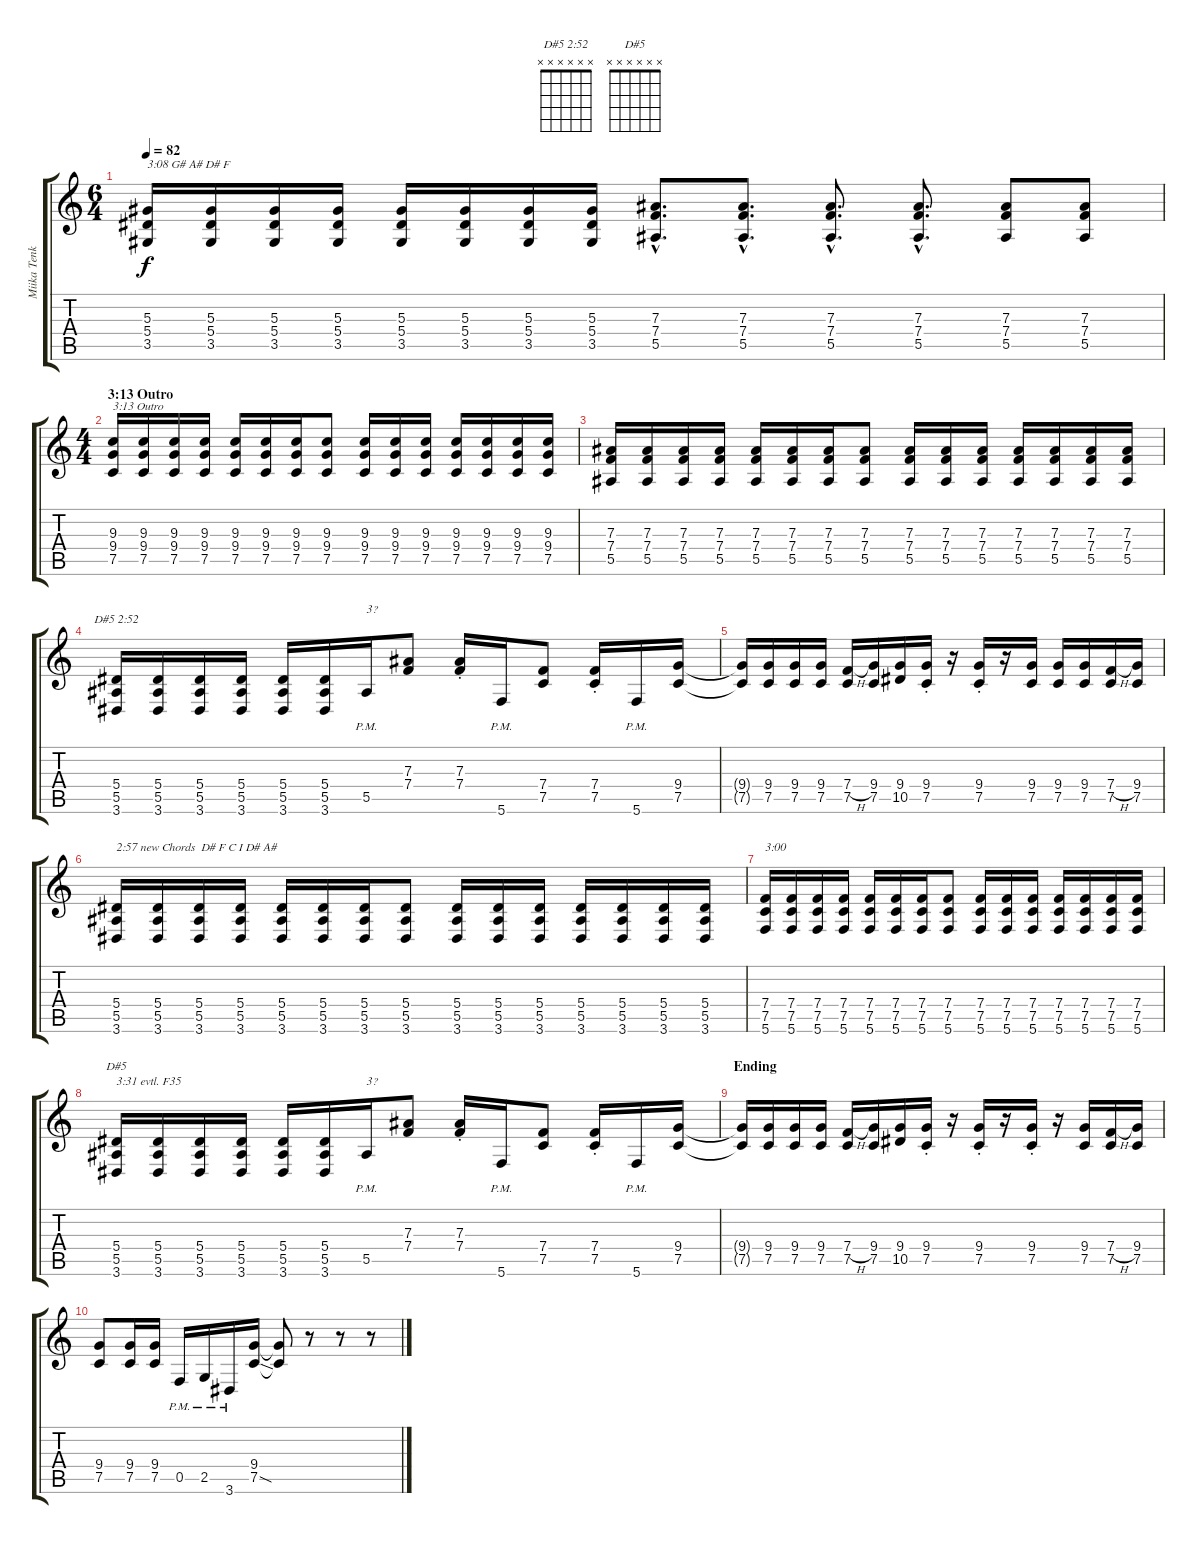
\track ("Miika Tenkula (lead)" "Miika Tenk") {instrument electricguitarjazz}
\staff {score tabs}
\tuning (C4 G3 Eb3 Bb2 F2 C2) {hide}
\chord ("D#5 2:52" x x x x x x)
\chord ("D#5" x x x x x x)
\ts (6 4)
\tempo 82
\clef g2
\ks c
(5.3 5.4 3.5).16{txt "3:08 G# A# D# F" dy f} (5.3 5.4 3.5).16 (5.3 5.4 3.5).16 (5.3 5.4 3.5).16 (5.3 5.4 3.5).16 (5.3 5.4 3.5).16 (5.3 5.4 3.5).16 (5.3 5.4 3.5).16 (7.3{hac} 7.4{hac} 5.5{hac}).8{d} (7.3{hac} 7.4{hac} 5.5{hac}).8{d} (7.3{hac} 7.4{hac} 5.5{hac}).8{d} (7.3{hac} 7.4{hac} 5.5{hac}).8{d} (7.3 7.4 5.5).8 (7.3 7.4 5.5).8 |
\ts (4 4)
\section ("" "3:13 Outro")
(9.3 9.4 7.5).16{txt "3:13 Outro"} (9.3 9.4 7.5).16 (9.3 9.4 7.5).16 (9.3 9.4 7.5).16 (9.3 9.4 7.5).16 (9.3 9.4 7.5).16 (9.3 9.4 7.5).16 (9.3 9.4 7.5).8 (9.3 9.4 7.5).16 (9.3 9.4 7.5).16 (9.3 9.4 7.5).16 (9.3 9.4 7.5).16 (9.3 9.4 7.5).16 (9.3 9.4 7.5).16 (9.3 9.4 7.5).16 |
(7.3 7.4 5.5).16 (7.3 7.4 5.5).16 (7.3 7.4 5.5).16 (7.3 7.4 5.5).16 (7.3 7.4 5.5).16 (7.3 7.4 5.5).16 (7.3 7.4 5.5).16 (7.3 7.4 5.5).8 (7.3 7.4 5.5).16 (7.3 7.4 5.5).16 (7.3 7.4 5.5).16 (7.3 7.4 5.5).16 (7.3 7.4 5.5).16 (7.3 7.4 5.5).16 (7.3 7.4 5.5).16 |
(5.4 5.5 3.6).16{ch "D#5 2:52"} (5.4 5.5 3.6).16 (5.4 5.5 3.6).16 (5.4 5.5 3.6).16 (5.4 5.5 3.6).16 (5.4 5.5 3.6).16 5.5{pm}.16{txt "3?"} (7.3 7.4).8 (7.3{st} 7.4{st}).16 5.6{pm}.16 (7.4 7.5).8 (7.4{st} 7.5{st}).16 5.6{pm}.16 (9.4 7.5).16 |
(9.4{t} 7.5{t}).16 (9.4 7.5).16 (9.4 7.5).16 (9.4 7.5).16 (7.4{h} 7.5).16 (9.4 7.5).16 (9.4 10.5).16 (9.4{st} 7.5{st}).16 r.16 (9.4{st} 7.5{st}).16 r.16 (9.4 7.5).16 (9.4 7.5).16 (9.4 7.5).16 (7.4{h} 7.5).16 (9.4 7.5).16 |
(5.4 5.5 3.6).16{txt "2:57 new Chords  D# F C I D# A#"} (5.4 5.5 3.6).16 (5.4 5.5 3.6).16 (5.4 5.5 3.6).16 (5.4 5.5 3.6).16 (5.4 5.5 3.6).16 (5.4 5.5 3.6).16 (5.4 5.5 3.6).8 (5.4 5.5 3.6).16 (5.4 5.5 3.6).16 (5.4 5.5 3.6).16 (5.4 5.5 3.6).16 (5.4 5.5 3.6).16 (5.4 5.5 3.6).16 (5.4 5.5 3.6).16 |
(7.4 7.5 5.6).16{txt "3:00"} (7.4 7.5 5.6).16 (7.4 7.5 5.6).16 (7.4 7.5 5.6).16 (7.4 7.5 5.6).16 (7.4 7.5 5.6).16 (7.4 7.5 5.6).16 (7.4 7.5 5.6).8 (7.4 7.5 5.6).16 (7.4 7.5 5.6).16 (7.4 7.5 5.6).16 (7.4 7.5 5.6).16 (7.4 7.5 5.6).16 (7.4 7.5 5.6).16 (7.4 7.5 5.6).16 |
(5.4 5.5 3.6).16{ch "D#5" txt "3:31 evtl. F35"} (5.4 5.5 3.6).16 (5.4 5.5 3.6).16 (5.4 5.5 3.6).16 (5.4 5.5 3.6).16 (5.4 5.5 3.6).16 5.5{pm}.16{txt "3?"} (7.3 7.4).8 (7.3{st} 7.4{st}).16 5.6{pm}.16 (7.4 7.5).8 (7.4{st} 7.5{st}).16 5.6{pm}.16 (9.4 7.5).16 |
\section ("" "Ending")
(9.4{t} 7.5{t}).16 (9.4 7.5).16 (9.4 7.5).16 (9.4 7.5).16 (7.4{h} 7.5).16 (9.4 7.5).16 (9.4 10.5).16 (9.4{st} 7.5{st}).16 r.16 (9.4{st} 7.5{st}).16 r.16 (9.4{st} 7.5{st}).16 r.16 (9.4 7.5).16 (7.4{h} 7.5).16 (9.4 7.5).16 |
(9.4 7.5).8 (9.4 7.5).16 (9.4 7.5).16 0.5{pm}.16 2.5{pm}.16 3.6{pm}.16 (9.4 7.5{sod}).16 (9.4{t} 7.5{t}).8 r.8 r.8 r.8
